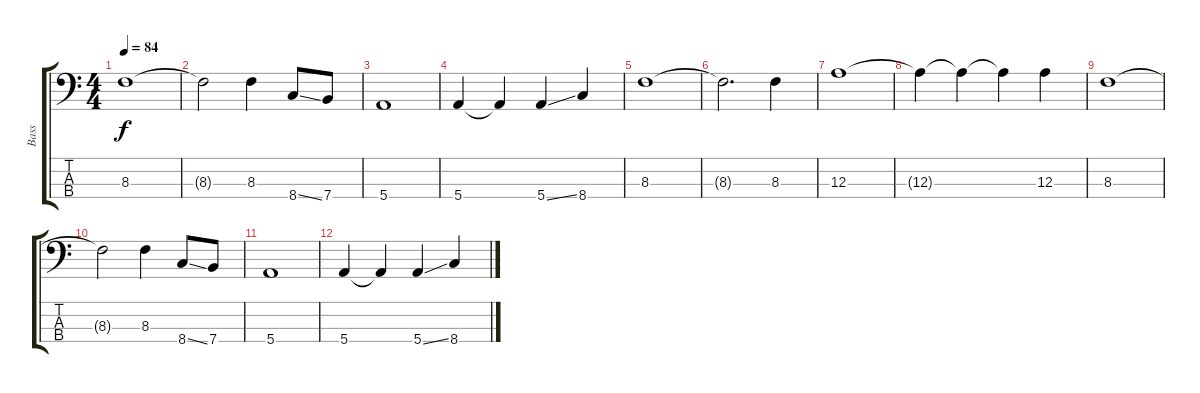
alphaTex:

\track ("Bass" "Bass") {instrument electricbassfinger}
\staff {score tabs}
\tuning (G2 D2 A1 E1) {hide}
\ts (4 4)
\tempo 84
\clef f4
\ks c
8.3.1{dy f} |
8.3{t}.2 8.3.4 8.4{ss}.8 7.4.8 |
5.4.1 |
5.4.4 5.4{t}.4 5.4{ss}.4 8.4.4 |
8.3.1{volume 8} |
8.3{t}.2{d} 8.3.4 |
12.3.1 |
12.3{t}.4 12.3{t}.4 12.3{t}.4 12.3.4 |
8.3.1{volume 0} |
8.3{t}.2 8.3.4 8.4{ss}.8 7.4.8 |
5.4.1 |
5.4.4 5.4{t}.4 5.4{ss}.4 8.4.4
